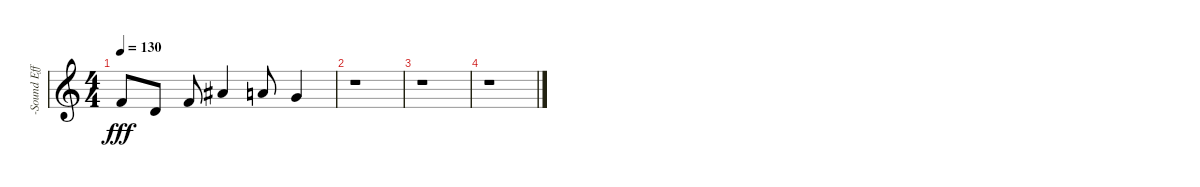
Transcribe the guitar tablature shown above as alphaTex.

\track ("-Sound Effects/Piano-" "-Sound Eff") {instrument vibraphone}
\staff {score}
\tuning (E4 B3 G3 D3 A2 D2) {hide}
\ts (4 4)
\tempo 130
\clef g2
\ks c
6.2.8{dy fff} 7.3.8 6.2.8 6.1.4 5.1.8 8.2.4 |
r.1 |
r.1 |
r.1
